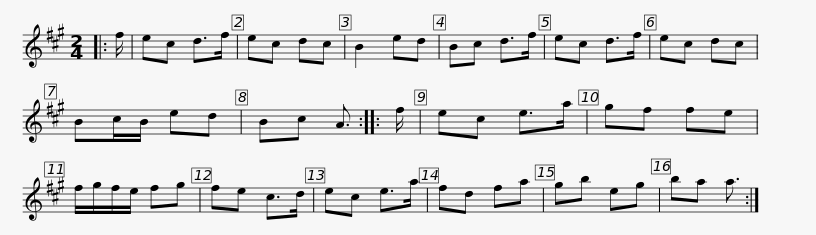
X:1
L:1/8
M:2/4
I:linebreak $
K:A
V:1 treble
V:1
|: f/ | ec d>f | ec dc | B2 ed | Bc d>f | %5
 ec d>f | ec dc | Bc/B/ ed | Bc A3/2 :: f/ | %10
 ec e>a |$ gf fe | f/g/f/e/ fg | fe c>d | ec e>a | %15
 fd fa | gb eg | ba a3/2 :| %18
